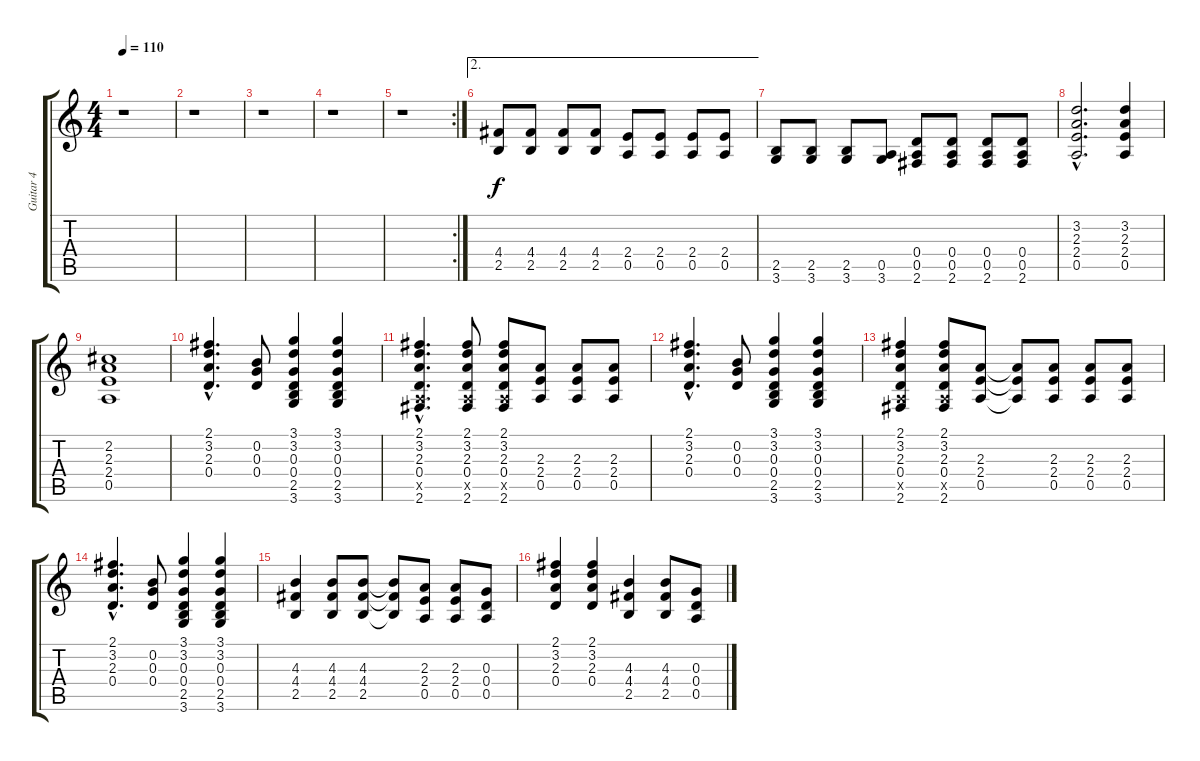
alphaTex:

\track ("Guitar 4" "Guitar 4") {instrument overdrivenguitar}
\staff {score tabs}
\tuning (E4 B3 G3 D3 A2 E2) {hide}
\ts (4 4)
\tempo 110
\clef g2
\ks c
r.1{dy f} |
r.1 |
r.1 |
r.1 |
\rc 2
r.1 |
\ae 2
(4.4 2.5).8{volume 7} (4.4 2.5).8{volume 13} (4.4 2.5).8 (4.4 2.5).8 (2.4 0.5).8 (2.4 0.5).8 (2.4 0.5).8 (2.4 0.5).8 |
(2.5 3.6).8 (2.5 3.6).8 (2.5 3.6).8 (0.5 3.6).8 (0.4 0.5 2.6).8 (0.4 0.5 2.6).8 (0.4 0.5 2.6).8 (0.4 0.5 2.6).8 |
(3.2{hac} 2.3{hac} 2.4{hac} 0.5{hac}).2{d} (3.2 2.3 2.4 0.5).4 |
(2.2 2.3 2.4 0.5).1 |
(2.1{hac} 3.2{hac} 2.3{hac} 0.4{hac}).4{d} (0.2 0.3 0.4).8 (3.1 3.2 0.3 0.4 2.5 3.6).4 (3.1 3.2 0.3 0.4 2.5 3.6).4 |
(2.1{hac} 3.2{hac} 2.3{hac} 0.4{hac} 0.5{hac x} 2.6{hac}).4{d} (2.1 3.2 2.3 0.4 0.5{x} 2.6).8 (2.1 3.2 2.3 0.4 0.5{x} 2.6).8 (2.3 2.4 0.5).8 (2.3 2.4 0.5).8 (2.3 2.4 0.5).8 |
(2.1{hac} 3.2{hac} 2.3{hac} 0.4{hac}).4{d} (0.2 0.3 0.4).8 (3.1 3.2 0.3 0.4 2.5 3.6).4 (3.1 3.2 0.3 0.4 2.5 3.6).4 |
(2.1 3.2 2.3 0.4 0.5{x} 2.6).4 (2.1 3.2 2.3 0.4 0.5{x} 2.6).8 (2.3 2.4 0.5).8 (2.3{t} 2.4{t} 0.5{t}).8 (2.3 2.4 0.5).8 (2.3 2.4 0.5).8 (2.3 2.4 0.5).8 |
(2.1{hac} 3.2{hac} 2.3{hac} 0.4{hac}).4{d} (0.2 0.3 0.4).8 (3.1 3.2 0.3 0.4 2.5 3.6).4 (3.1 3.2 0.3 0.4 2.5 3.6).4 |
(4.3 4.4 2.5).4 (4.3 4.4 2.5).8 (4.3 4.4 2.5).8 (4.3{t} 4.4{t} 2.5{t}).8 (2.3 2.4 0.5).8 (2.3 2.4 0.5).8 (0.3 0.4 0.5).8 |
(2.1 3.2 2.3 0.4).4 (2.1 3.2 2.3 0.4).4 (4.3 4.4 2.5).4 (4.3 4.4 2.5).8 (0.3 0.4 0.5).8
